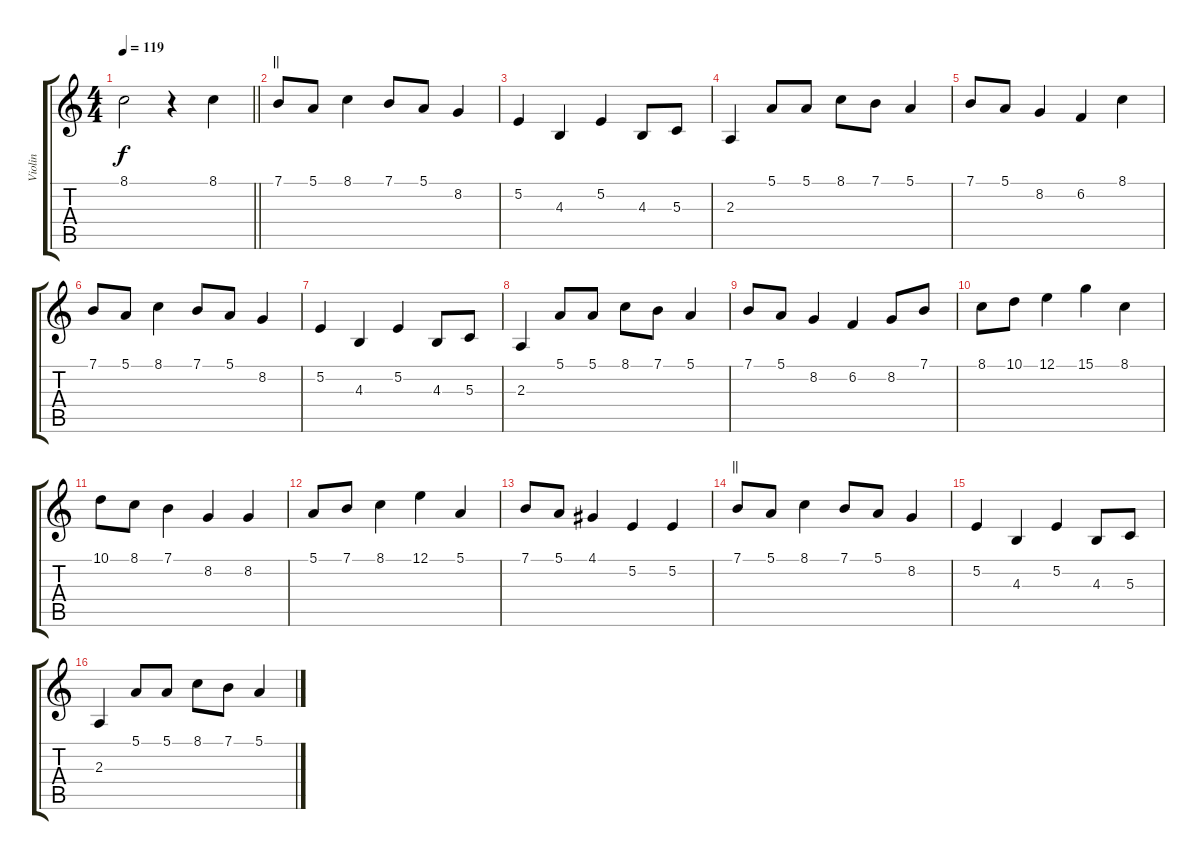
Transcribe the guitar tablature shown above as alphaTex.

\track ("Violin" "Violin") {instrument violin}
\staff {score tabs}
\tuning (E4 B3 G3 D3 A2 E2) {hide}
\ts (4 4)
\tempo 119
\clef g2
\barLineRight lightlight
\ks c
8.1.2{dy f volume 0} r.4 8.1.4{volume 12} |
\section ("" "||")
7.1.8 5.1.8 8.1.4 7.1.8 5.1.8 8.2.4 |
5.2.4 4.3.4 5.2.4 4.3.8 5.3.8 |
2.3.4 5.1.8 5.1.8 8.1.8 7.1.8 5.1.4 |
7.1.8 5.1.8 8.2.4 6.2.4 8.1.4 |
7.1.8 5.1.8 8.1.4 7.1.8 5.1.8 8.2.4 |
5.2.4 4.3.4 5.2.4 4.3.8 5.3.8 |
2.3.4 5.1.8 5.1.8 8.1.8 7.1.8 5.1.4 |
7.1.8 5.1.8 8.2.4 6.2.4 8.2.8 7.1.8 |
8.1.8 10.1.8 12.1.4 15.1.4 8.1.4 |
10.1.8 8.1.8 7.1.4 8.2.4 8.2.4 |
5.1.8 7.1.8 8.1.4 12.1.4 5.1.4 |
7.1.8 5.1.8 4.1.4 5.2.4 5.2.4 |
\section ("" "||")
7.1.8 5.1.8 8.1.4 7.1.8 5.1.8 8.2.4 |
5.2.4 4.3.4 5.2.4 4.3.8 5.3.8 |
2.3.4 5.1.8 5.1.8 8.1.8 7.1.8 5.1.4
